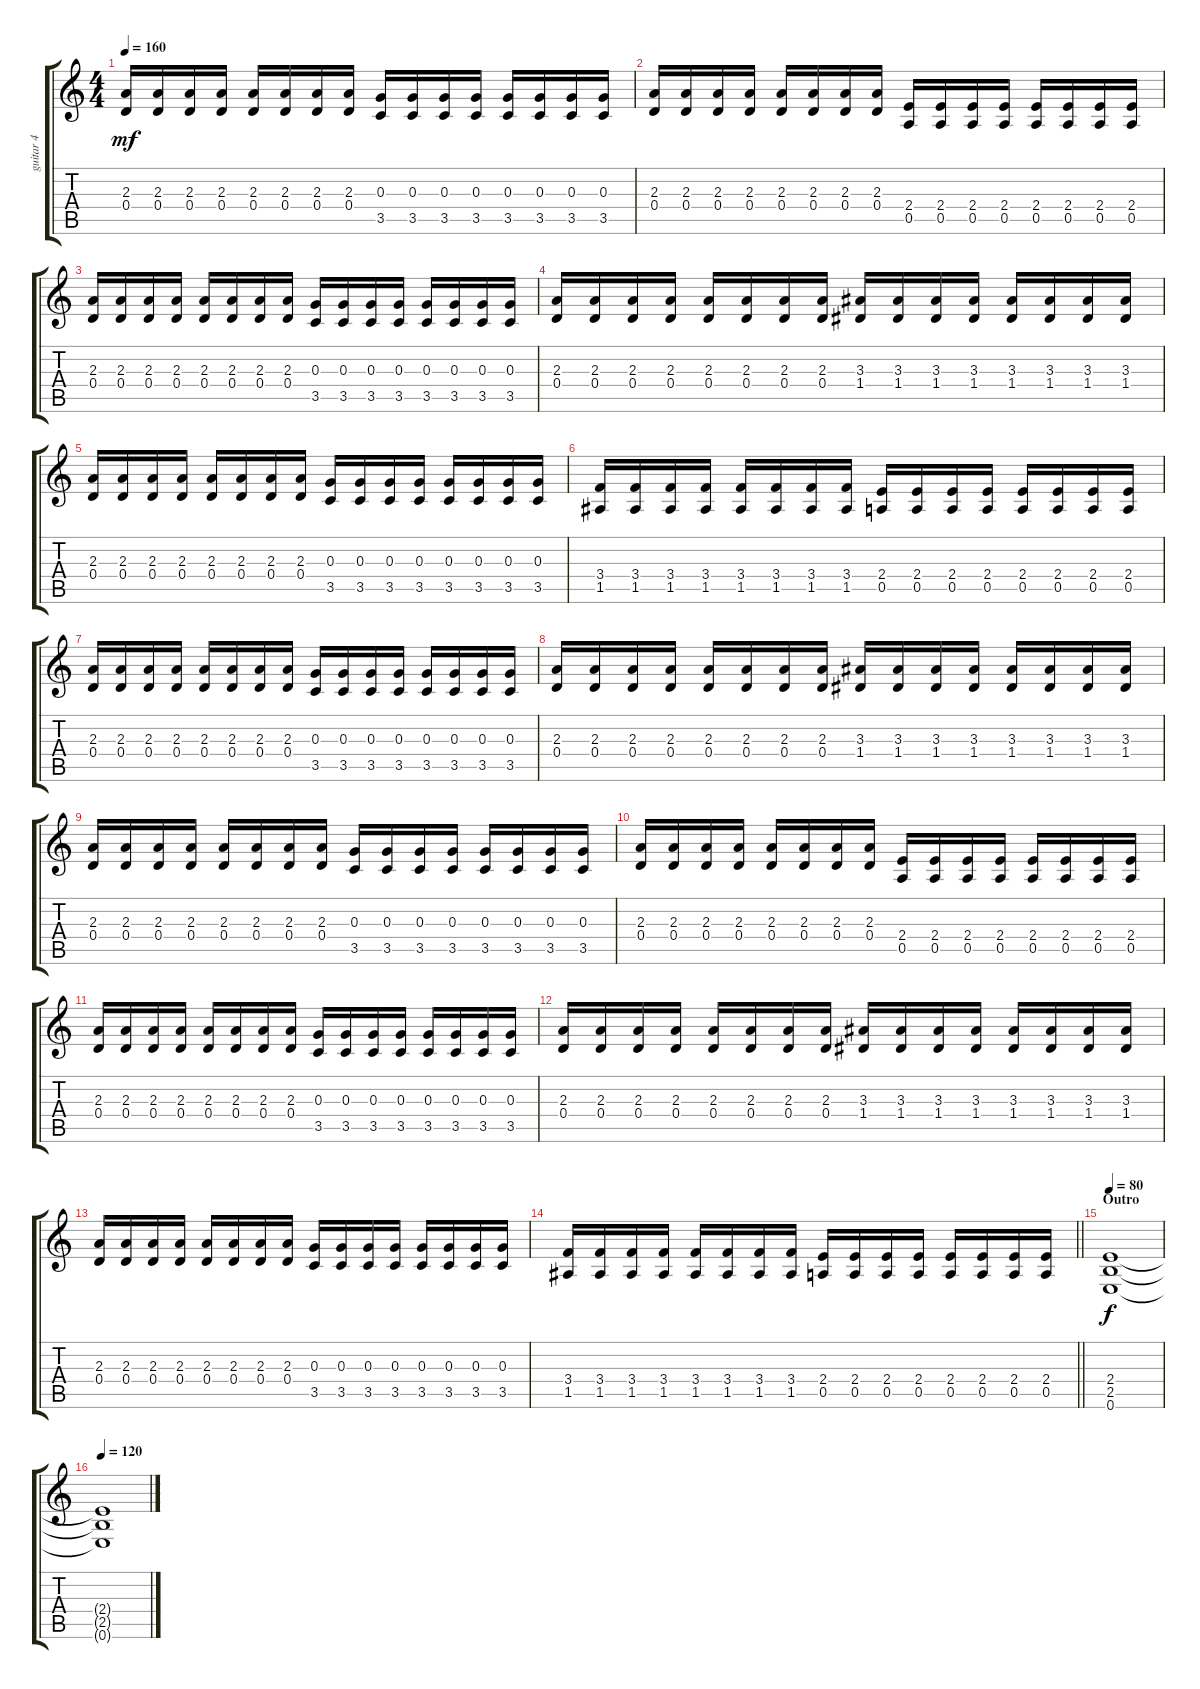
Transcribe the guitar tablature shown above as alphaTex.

\track ("guitar 4" "guitar 4") {instrument distortionguitar}
\staff {score tabs}
\tuning (E4 B3 G3 D3 A2 E2) {hide}
\ts (4 4)
\tempo 160
\clef g2
\ks c
(2.3 0.4).16{dy mf} (2.3 0.4).16 (2.3 0.4).16 (2.3 0.4).16 (2.3 0.4).16 (2.3 0.4).16 (2.3 0.4).16 (2.3 0.4).16 (0.3 3.5).16 (0.3 3.5).16 (0.3 3.5).16 (0.3 3.5).16 (0.3 3.5).16 (0.3 3.5).16 (0.3 3.5).16 (0.3 3.5).16 |
(2.3 0.4).16 (2.3 0.4).16 (2.3 0.4).16 (2.3 0.4).16 (2.3 0.4).16 (2.3 0.4).16 (2.3 0.4).16 (2.3 0.4).16 (2.4 0.5).16 (2.4 0.5).16 (2.4 0.5).16 (2.4 0.5).16 (2.4 0.5).16 (2.4 0.5).16 (2.4 0.5).16 (2.4 0.5).16 |
(2.3 0.4).16 (2.3 0.4).16 (2.3 0.4).16 (2.3 0.4).16 (2.3 0.4).16 (2.3 0.4).16 (2.3 0.4).16 (2.3 0.4).16 (0.3 3.5).16 (0.3 3.5).16 (0.3 3.5).16 (0.3 3.5).16 (0.3 3.5).16 (0.3 3.5).16 (0.3 3.5).16 (0.3 3.5).16 |
(2.3 0.4).16 (2.3 0.4).16 (2.3 0.4).16 (2.3 0.4).16 (2.3 0.4).16 (2.3 0.4).16 (2.3 0.4).16 (2.3 0.4).16 (3.3 1.4).16 (3.3 1.4).16 (3.3 1.4).16 (3.3 1.4).16 (3.3 1.4).16 (3.3 1.4).16 (3.3 1.4).16 (3.3 1.4).16 |
(2.3 0.4).16 (2.3 0.4).16 (2.3 0.4).16 (2.3 0.4).16 (2.3 0.4).16 (2.3 0.4).16 (2.3 0.4).16 (2.3 0.4).16 (0.3 3.5).16 (0.3 3.5).16 (0.3 3.5).16 (0.3 3.5).16 (0.3 3.5).16 (0.3 3.5).16 (0.3 3.5).16 (0.3 3.5).16 |
(3.4 1.5).16 (3.4 1.5).16 (3.4 1.5).16 (3.4 1.5).16 (3.4 1.5).16 (3.4 1.5).16 (3.4 1.5).16 (3.4 1.5).16 (2.4 0.5).16 (2.4 0.5).16 (2.4 0.5).16 (2.4 0.5).16 (2.4 0.5).16 (2.4 0.5).16 (2.4 0.5).16 (2.4 0.5).16 |
(2.3 0.4).16 (2.3 0.4).16 (2.3 0.4).16 (2.3 0.4).16 (2.3 0.4).16 (2.3 0.4).16 (2.3 0.4).16 (2.3 0.4).16 (0.3 3.5).16 (0.3 3.5).16 (0.3 3.5).16 (0.3 3.5).16 (0.3 3.5).16 (0.3 3.5).16 (0.3 3.5).16 (0.3 3.5).16 |
(2.3 0.4).16 (2.3 0.4).16 (2.3 0.4).16 (2.3 0.4).16 (2.3 0.4).16 (2.3 0.4).16 (2.3 0.4).16 (2.3 0.4).16 (3.3 1.4).16 (3.3 1.4).16 (3.3 1.4).16 (3.3 1.4).16 (3.3 1.4).16 (3.3 1.4).16 (3.3 1.4).16 (3.3 1.4).16 |
(2.3 0.4).16 (2.3 0.4).16 (2.3 0.4).16 (2.3 0.4).16 (2.3 0.4).16 (2.3 0.4).16 (2.3 0.4).16 (2.3 0.4).16 (0.3 3.5).16 (0.3 3.5).16 (0.3 3.5).16 (0.3 3.5).16 (0.3 3.5).16 (0.3 3.5).16 (0.3 3.5).16 (0.3 3.5).16 |
(2.3 0.4).16 (2.3 0.4).16 (2.3 0.4).16 (2.3 0.4).16 (2.3 0.4).16 (2.3 0.4).16 (2.3 0.4).16 (2.3 0.4).16 (2.4 0.5).16 (2.4 0.5).16 (2.4 0.5).16 (2.4 0.5).16 (2.4 0.5).16 (2.4 0.5).16 (2.4 0.5).16 (2.4 0.5).16 |
(2.3 0.4).16 (2.3 0.4).16 (2.3 0.4).16 (2.3 0.4).16 (2.3 0.4).16 (2.3 0.4).16 (2.3 0.4).16 (2.3 0.4).16 (0.3 3.5).16 (0.3 3.5).16 (0.3 3.5).16 (0.3 3.5).16 (0.3 3.5).16 (0.3 3.5).16 (0.3 3.5).16 (0.3 3.5).16 |
(2.3 0.4).16 (2.3 0.4).16 (2.3 0.4).16 (2.3 0.4).16 (2.3 0.4).16 (2.3 0.4).16 (2.3 0.4).16 (2.3 0.4).16 (3.3 1.4).16 (3.3 1.4).16 (3.3 1.4).16 (3.3 1.4).16 (3.3 1.4).16 (3.3 1.4).16 (3.3 1.4).16 (3.3 1.4).16 |
(2.3 0.4).16 (2.3 0.4).16 (2.3 0.4).16 (2.3 0.4).16 (2.3 0.4).16 (2.3 0.4).16 (2.3 0.4).16 (2.3 0.4).16 (0.3 3.5).16 (0.3 3.5).16 (0.3 3.5).16 (0.3 3.5).16 (0.3 3.5).16 (0.3 3.5).16 (0.3 3.5).16 (0.3 3.5).16 |
\barLineRight lightlight
(3.4 1.5).16 (3.4 1.5).16 (3.4 1.5).16 (3.4 1.5).16 (3.4 1.5).16 (3.4 1.5).16 (3.4 1.5).16 (3.4 1.5).16 (2.4 0.5).16 (2.4 0.5).16 (2.4 0.5).16 (2.4 0.5).16 (2.4 0.5).16 (2.4 0.5).16 (2.4 0.5).16 (2.4 0.5).16 |
\section ("" "Outro")
\tempo 80
(2.4 2.5 0.6).1{dy f} |
\tempo 120
(2.4{t} 2.5{t} 0.6{t}).1
